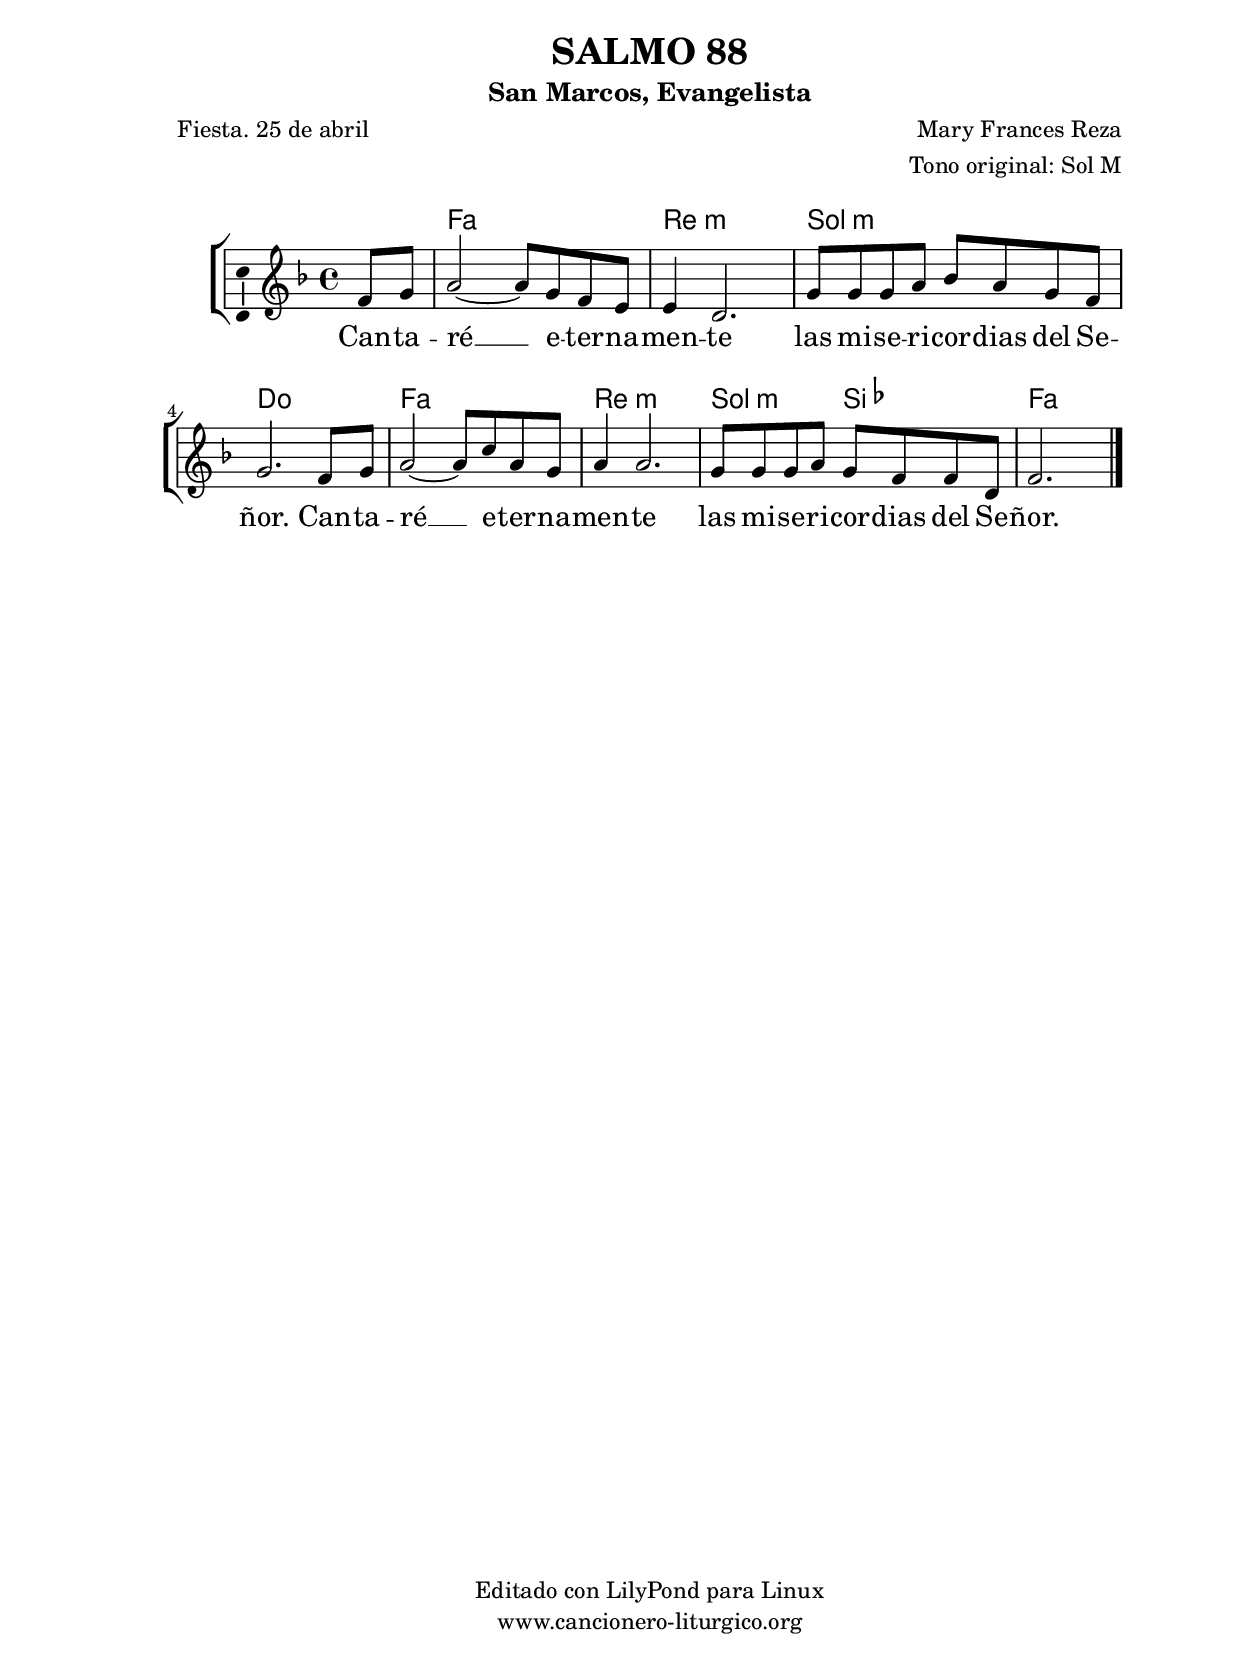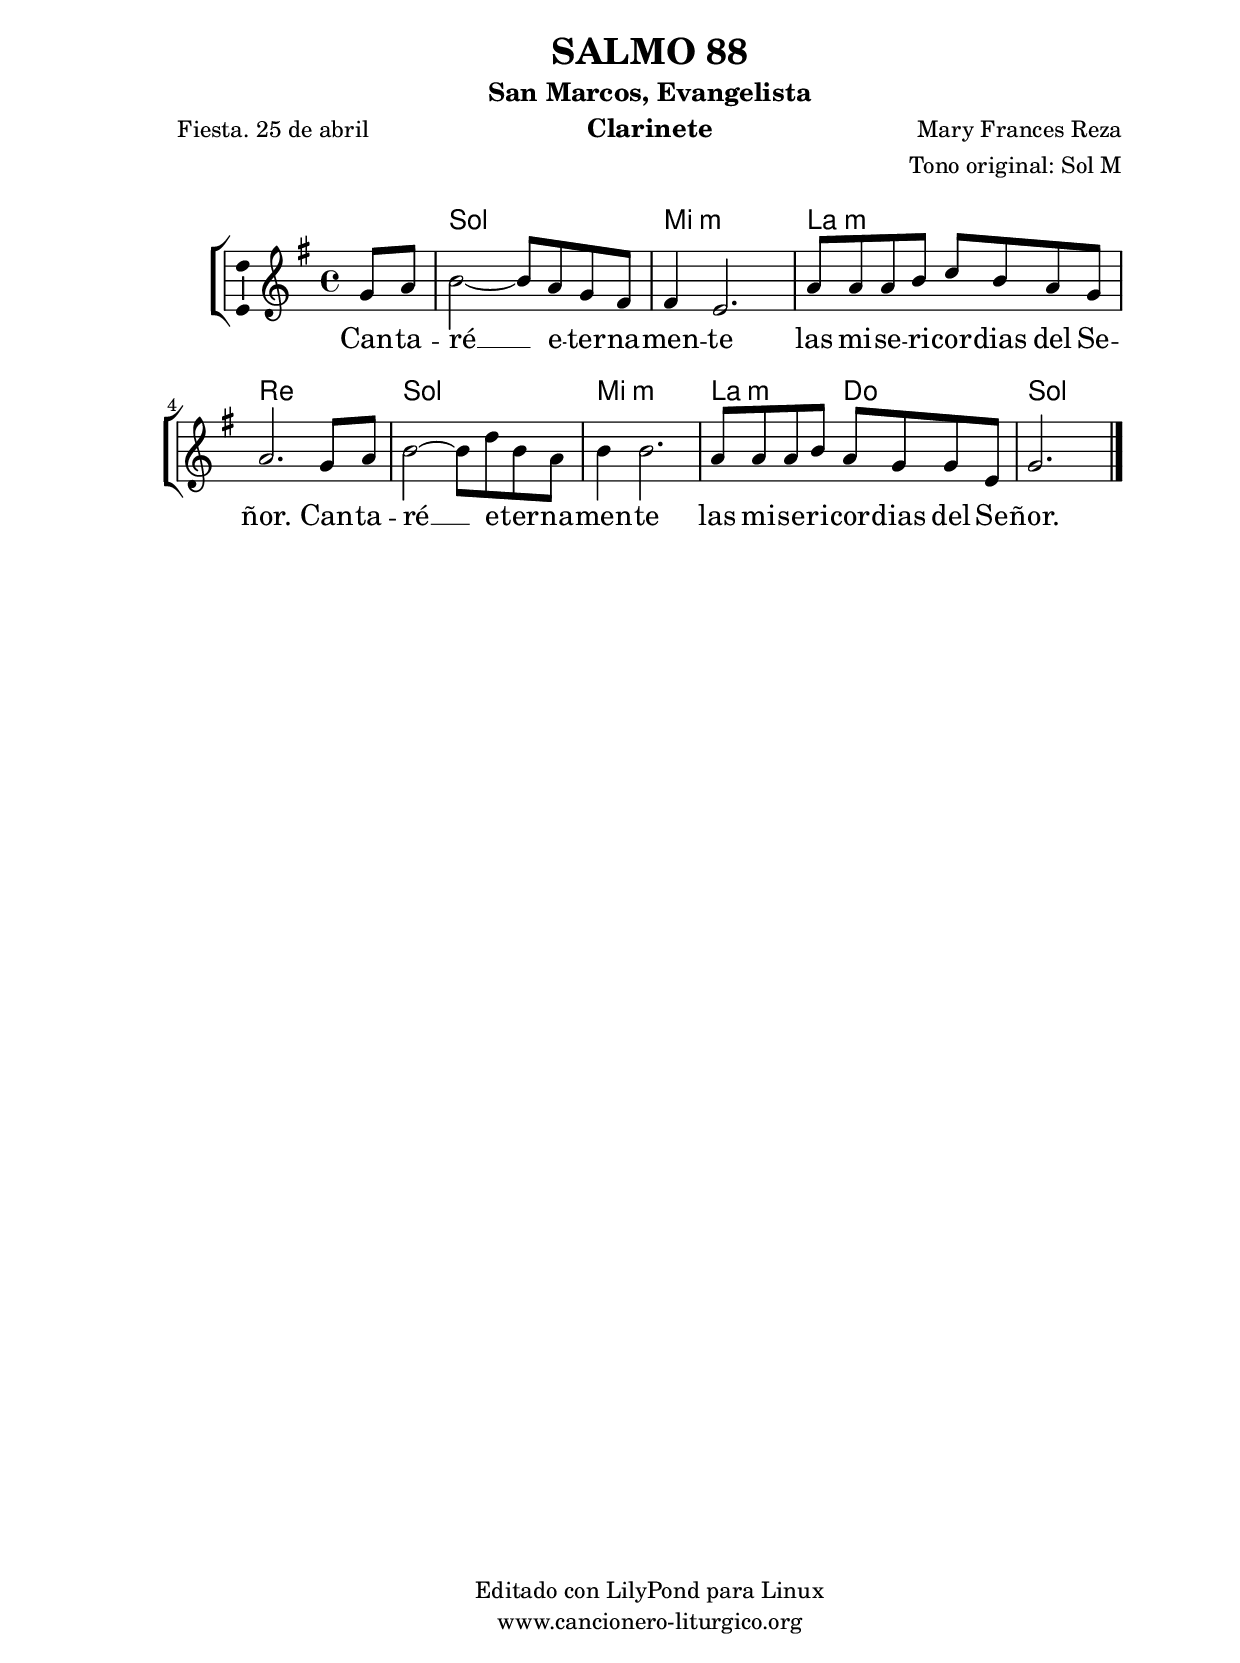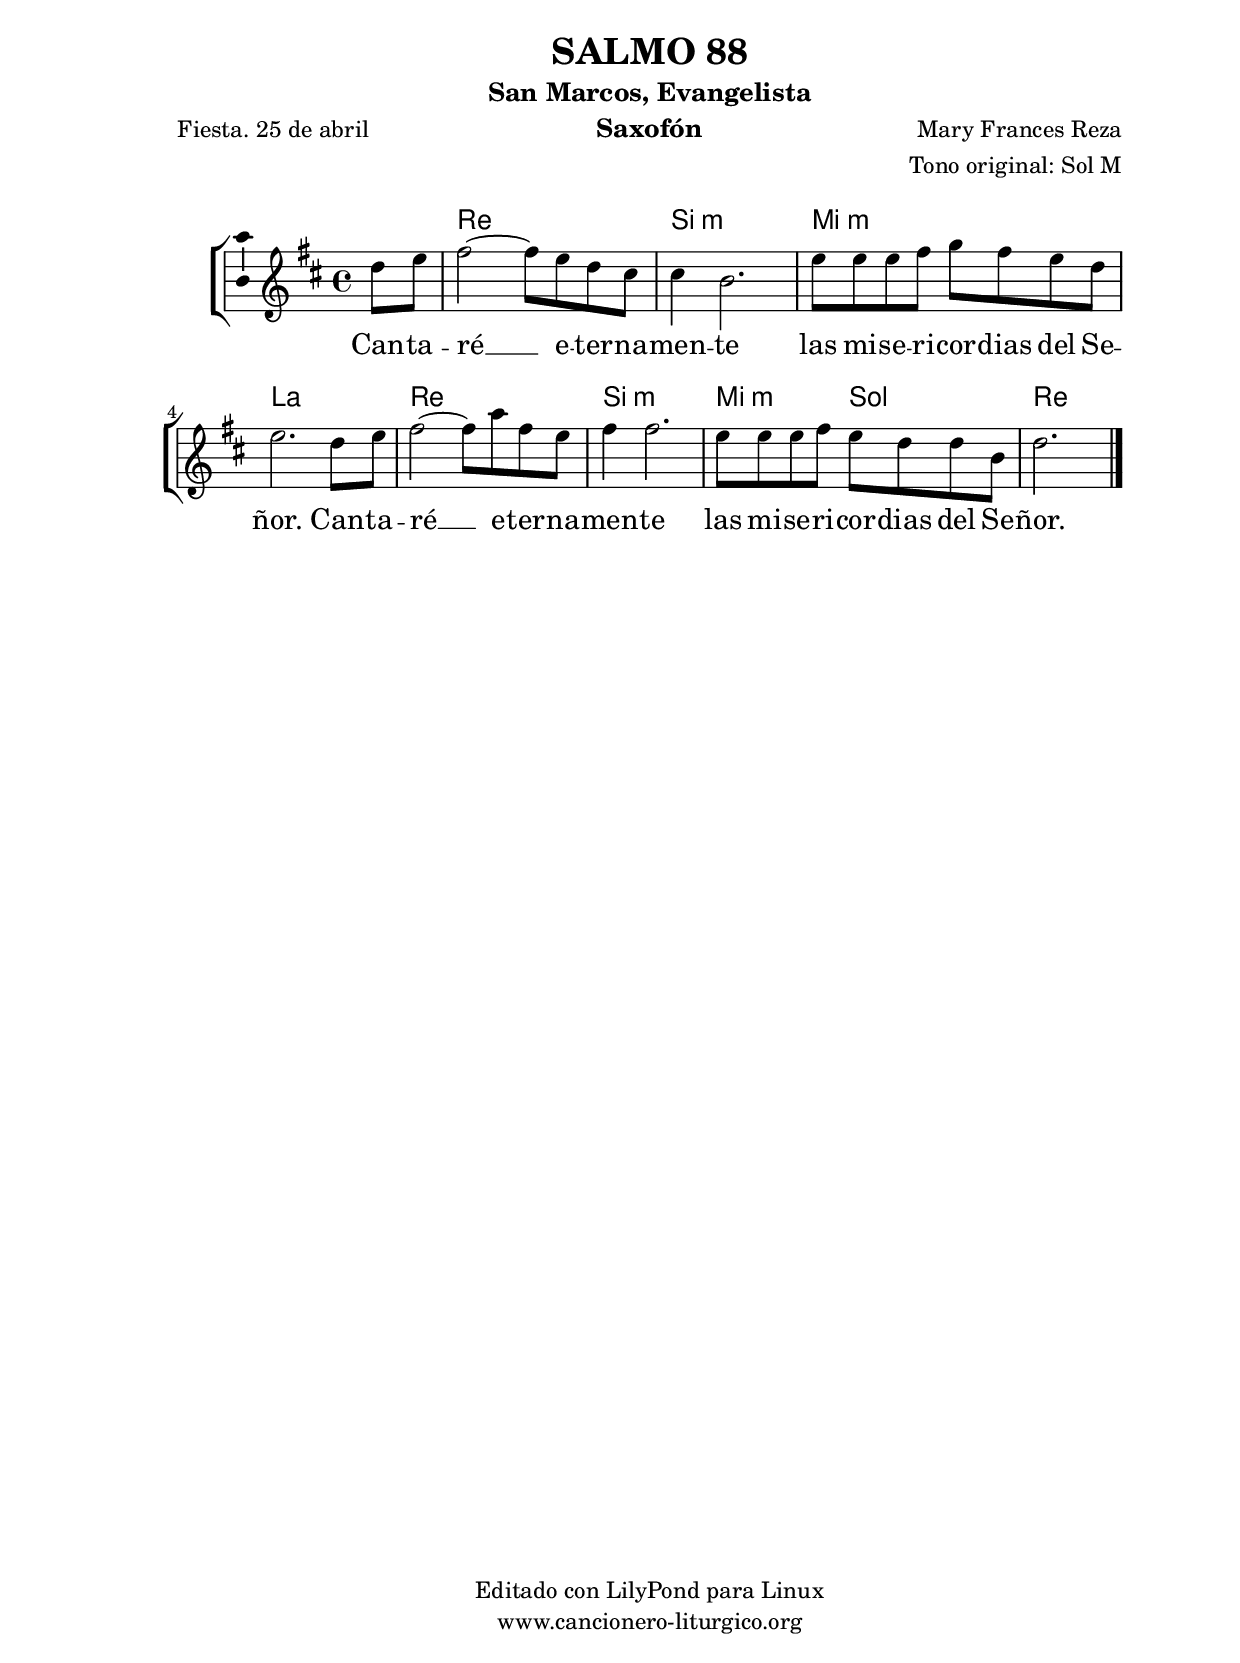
%
%para convertir .midi en .wav:
%timidity filename.midi -Ow -o finename.wav
%
%
%Para convertir de .wav a .mp3:
%lame -h -m j filename.wav
%
%
%para escuchar el midi:
%timidity nombrefichero.midi
%


%versión de lilypond para la que se ha escrito esta partitura:
\version "2.16.0"

	%Tamaño papel
	#(set-default-paper-size "a4")
	%Tamaño partitura
	#(set-global-staff-size 20)
	%No responde al pulsar sobre una nota
	#(ly:set-option 'point-and-click #f)

%parámetros del encabezamiento:
\header {
	title = "SALMO 88"
	subtitle = "San Marcos, Evangelista"
	composer = "Mary Frances Reza"
	poet = "Fiesta. 25 de abril"
	meter = ""
	arranger = "Tono original: Sol M"
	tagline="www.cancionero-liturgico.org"
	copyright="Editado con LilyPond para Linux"
	}

%parámetros asociados al papel:
\paper  {
	oddHeaderMarkup = \markup {\fill-line { \on-the-fly #not-first-page \fromproperty #'header:title \on-the-fly #not-first-page \fromproperty #'header:composer }}
	evenHeaderMarkup = \markup {\fill-line { \fromproperty #'header:composer \fromproperty #'header:title }}
	#(set-paper-size "a4")
	print-page-number = ##f
	first-page-number = 1
	print-first-page-number = ##f
%	head-separation = 3.0 \cm
	top-margin = 2.0 \cm
	bottom-margin = 0.5\cm
%%%	bottom-margin = -1.0\cm
	left-margin = 3.0 \cm
	line-width = 16.0 \cm 
	indent = 8\mm
	interscoreline = 2.\mm
	between-system-space = 15\mm
%	para que las partituras no llenen la hoja:
	ragged-bottom = ##t
%	idem para la última hoja:
	ragged-last-bottom = ##f
%	para que las partituras llenen el ancho del papel:
	ragged-last = ##f
	after-title-space = 2.5 \cm
%page-count=1
%system-count=8

	%Flexible Vertical Spacing
%	markup-markup-spacing =
%	#'((basic-distance . 15) (minimum-distance . 15) (padding . 3))
	markup-system-spacing =
	#'((basic-distance . 15) (minimum-distance . 15) (padding . 3))
	system-system-spacing =
	#'((basic-distance . 15) (minimum-distance . 15) (padding . 3))
	score-system-spacing =
	#'((basic-distance . 15) (minimum-distance . 15) (padding . 5))
%	top-system-spacing = % header
%	#'((basic-distance . 8) (minimum-distance . 0) (padding . 3))
%	top-markup-spacing =
%	#'((basic-distance . 20) (minimum-distance . 20) (padding . 3))
	last-bottom-spacing = % footer
	#'((basic-distance . 5) (minimum-distance . 5) (padding . 3))
%	score-markup-spacing =
%	#'((basic-distance . 16) (minimum-distance . 13) (padding . 3))

	}


%parámetros que afectan a toda la partitura:
global =  {
	%clave de sol (G):
	\clef G
	%armadura:
\transpose g f
	\key g \major
	\tempo 4=100
	\set Score.tempoHideNote = ##t
	}


acordes = {
	\italianChords
	\chordmode {
\transpose g f
{

s4
g1 e:m a:m d g e:m a2:m c g1

	}
	}
}

melodia = 
\transpose g f
{
	\relative c''{

\time 4/4

\partial4
g8 a
b2~b8 a g fis
fis4 e2.
a8 a a b c b a g
a2. g8 a
b2~b8 d b a
b4 b2.
a8 a a b a g g e
g2. s4

	\bar "|."
	}
	}


texto = \lyricmode {
Can -- ta -- ré __ e -- ter -- na -- men -- te
las mi -- se -- ri -- cor -- dias del Se -- ñor.
Can -- ta -- ré __ e -- ter -- na -- men -- te
las mi -- se -- ri -- cor -- dias del Se -- ñor.
	}


acordesStaff = \context ChordNames = acordesStaff <<
	\set chordChanges = ##t
	\acordes
	>>


vozStaff = \context Voice = vozStaff
\with {\consists "Ambitus_engraver"}
<<
%	\set Staff.instrumentName = ""
%	\set Staff.shortInstrumentName = ""
%	\set Staff.midiInstrument = #"clarinet"
%	\set Staff.midiInstrument = #"cello"
%	\set Staff.midiInstrument = #"flute"
	\set Staff.midiInstrument = #"electric guitar (jazz)"
%	\set Staff.midiInstrument = #"english horn"
%	\set Staff.midiInstrument = #"violin"
%	\set Staff.midiInstrument = #"glockenspiel"
	\set Staff.midiMinimumVolume = #0.7
	\set Staff.midiMaximumVolume = #0.9
	\global
	\melodia
	>>


textoStaff = \context Lyrics = textoStaff <<
	\lyricsto vozStaff \texto
	>>

\book {
	\score {
		\context ChoirStaff {
			\override StaffGroup.SystemStartBracket #'collapse-height = #1
			\override Score.SystemStartBar #'collapse-height = #1
			<<
			\acordesStaff
			\vozStaff
			\textoStaff
			>>
			}
		\layout {
	    		\context {
				\Lyrics
				\override LyricText #'font-size = #2
				}
	   		 \context {
				\Score
				%fontSize = #3
				\override StaffSymbol #'staff-space = #(magstep +3)
				%\override Beam #'thickness = #0.55
				%\override SpacingSpanner #'spacing-increment = #1.0
				%\override Slur #'height-limit = #1.5
				}
			}
		}
	\score {
		\unfoldRepeats
		\context ChoirStaff {
			<<
			\acordesStaff
			\vozStaff
			>>
			}
		\midi {
	  		\context {
	  			\Score
				tempoWholesPerMinute = #(ly:make-moment 70 4)
				}
			}
		}
	}

%Partitura para clarinete
#(define output-suffix "C")
\book {
	\header{
		instrument = "Clarinete"
		}
	\score {
		\context ChoirStaff {
			\override StaffGroup.SystemStartBracket #'collapse-height = #1
			\override Score.SystemStartBar #'collapse-height = #1
\transpose c d
			<<
			\acordesStaff
			\vozStaff
			\textoStaff
			>>
			}
		\layout {
	    		\context {
				\Lyrics
				\override LyricText #'font-size = #2
				}
	   		 \context {
				\Score
				%fontSize = #3
				\override StaffSymbol #'staff-space = #(magstep +3)
				%\override Beam #'thickness = #0.55
				%\override SpacingSpanner #'spacing-increment = #1.0
				%\override Slur #'height-limit = #1.5
				}
			}
		}
	}

%Partitura para saxofón
#(define output-suffix "S")
\book {
	\header{
		instrument = "Saxofón"
		}
	\score {
		\context ChoirStaff {
			\override StaffGroup.SystemStartBracket #'collapse-height = #1
			\override Score.SystemStartBar #'collapse-height = #1
\transpose c a
			<<
			\acordesStaff
			\vozStaff
			\textoStaff
			>>
			}
		\layout {
	    		\context {
				\Lyrics
				\override LyricText #'font-size = #2
				}
	   		 \context {
				\Score
				%fontSize = #3
				\override StaffSymbol #'staff-space = #(magstep +3)
				%\override Beam #'thickness = #0.55
				%\override SpacingSpanner #'spacing-increment = #1.0
				%\override Slur #'height-limit = #1.5
				}
			}
		}
	}

